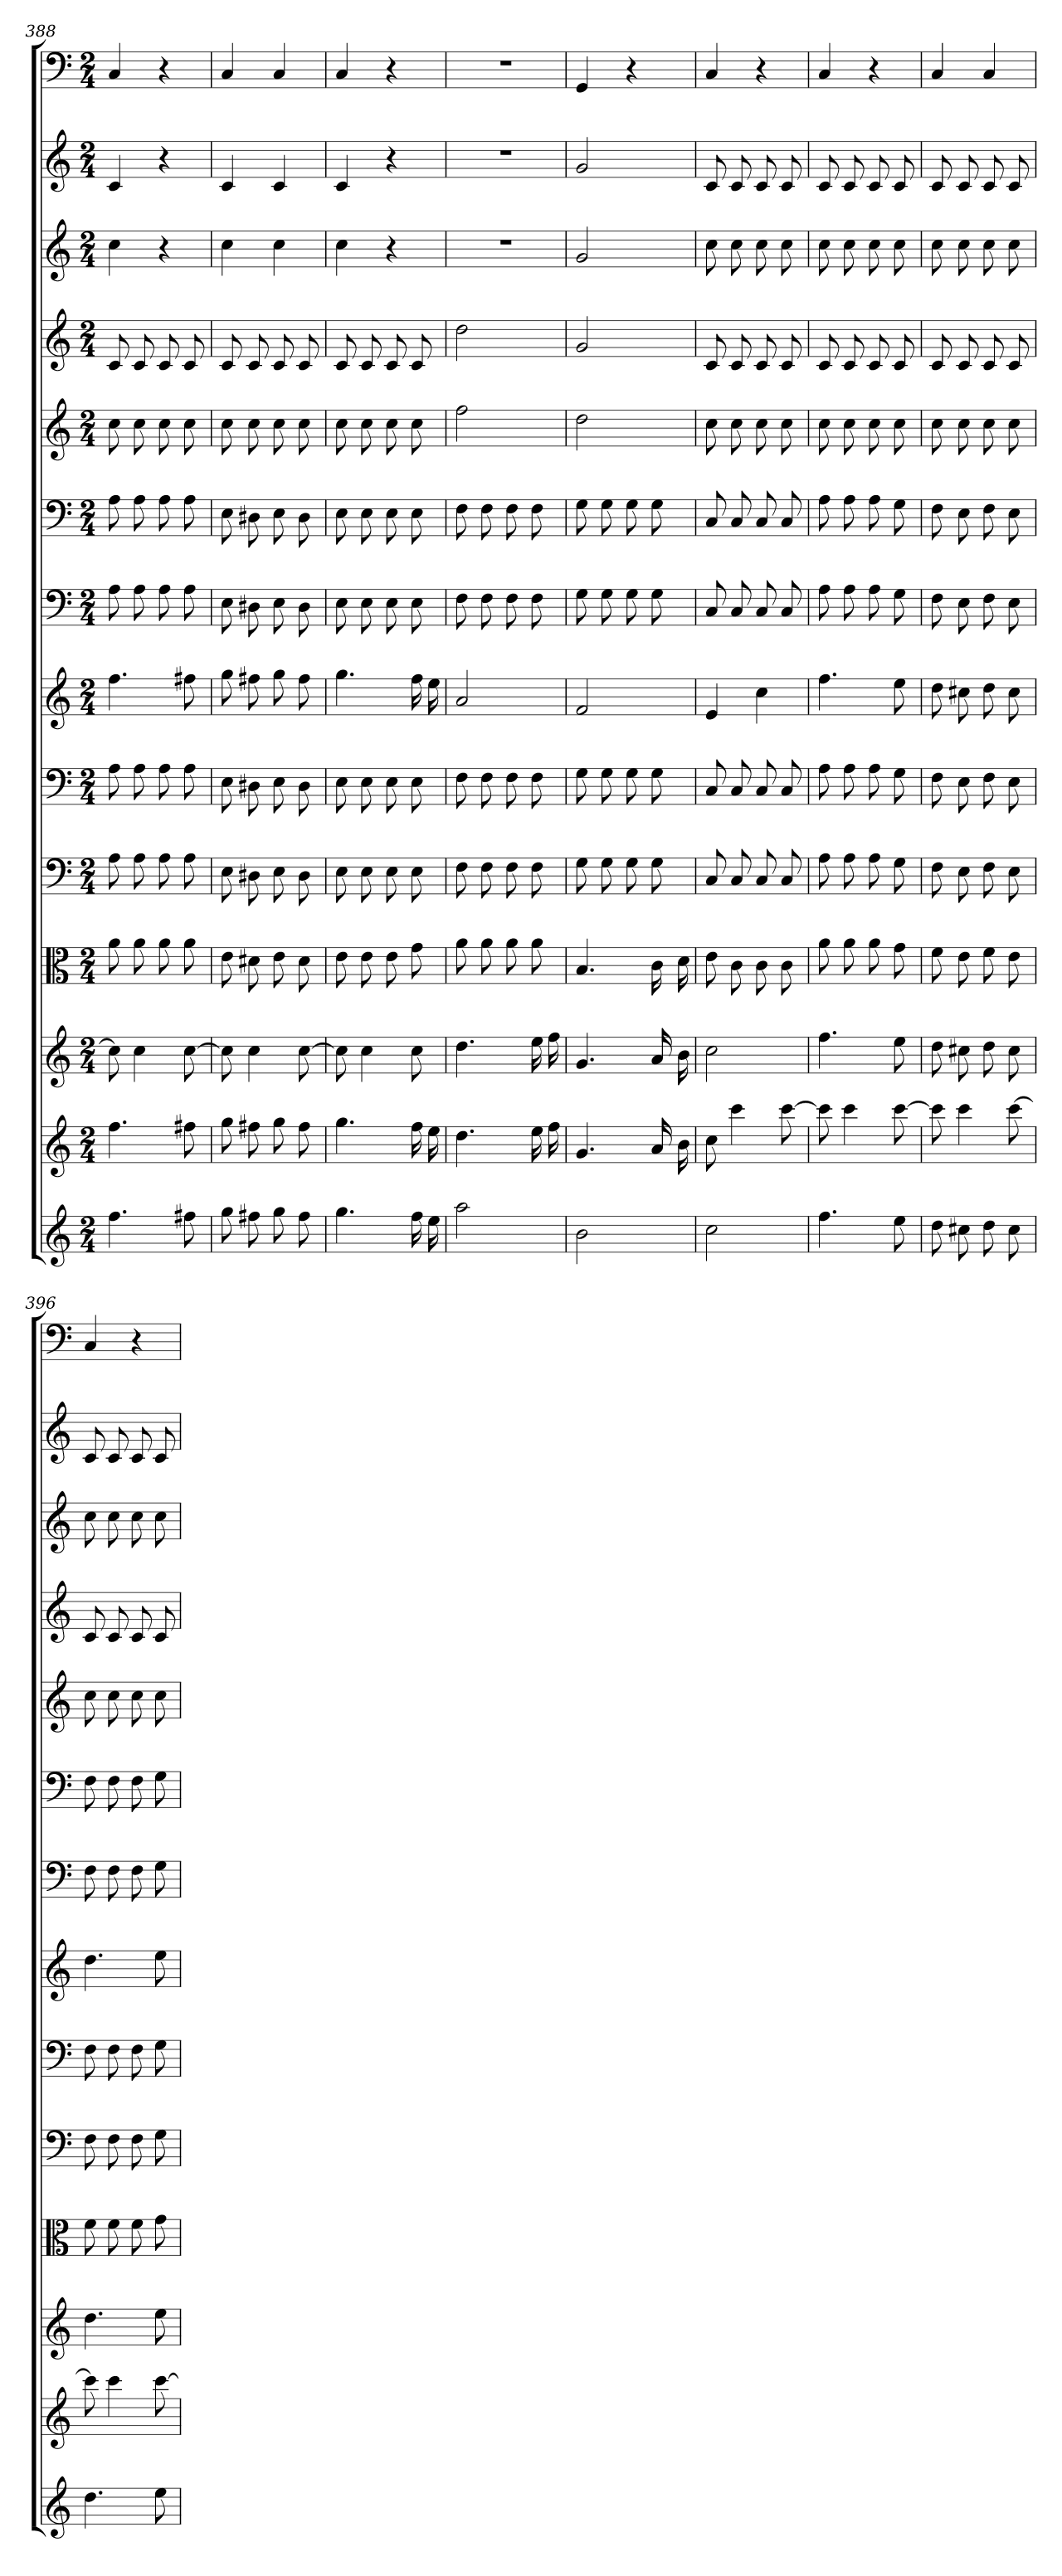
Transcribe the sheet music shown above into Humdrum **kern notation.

**kern	**kern	**kern	**kern	**kern	**kern	**kern	**kern	**kern	**kern	**kern	**kern	**kern	**kern
*part14	*part13	*part12	*part11	*part10	*part9	*part8	*part7	*part6	*part5	*part4	*part3	*part2	*part1
*staff14	*staff13	*staff12	*staff11	*staff10	*staff9	*staff8	*staff7	*staff6	*staff5	*staff4	*staff3	*staff2	*staff1
*	*	*	*clefC3	*clefF4	*clefF4	*	*clefF4	*clefF4	*	*	*	*	*clefF4
*k[]	*k[]	*k[]	*k[]	*k[]	*k[]	*k[]	*k[]	*k[]	*k[]	*k[]	*k[]	*k[]	*k[]
*C:	*C:	*C:	*C:	*C:	*C:	*C:	*C:	*C:	*C:	*C:	*C:	*C:	*C:
*M2/4	*M2/4	*M2/4	*M2/4	*M2/4	*M2/4	*M2/4	*M2/4	*M2/4	*M2/4	*M2/4	*M2/4	*M2/4	*M2/4
=388	=388	=388	=388	=388	=388	=388	=388	=388	=388	=388	=388	=388	=388
4.ff	4.ff	8cc]	8a	8A	8A	4.ff	8A	8A	8cc	8c	4cc	4c	4C
.	.	4cc	8a	8A	8A	.	8A	8A	8cc	8c	.	.	.
.	.	.	8a	8A	8A	.	8A	8A	8cc	8c	4r	4r	4r
8ff#X	8ff#X	[8cc	8a	8A	8A	8ff#X	8A	8A	8cc	8c	.	.	.
=389	=389	=389	=389	=389	=389	=389	=389	=389	=389	=389	=389	=389	=389
8gg	8gg	8cc]	8e	8E	8E	8gg	8E	8E	8cc	8c	4cc	4c	4C
8ff#X	8ff#X	4cc	8d#X	8D#X	8D#X	8ff#X	8D#X	8D#X	8cc	8c	.	.	.
8gg	8gg	.	8e	8E	8E	8gg	8E	8E	8cc	8c	4cc	4c	4C
8ff#	8ff#	[8cc	8d#	8D#	8D#	8ff#	8D#	8D#	8cc	8c	.	.	.
=390	=390	=390	=390	=390	=390	=390	=390	=390	=390	=390	=390	=390	=390
4.gg	4.gg	8cc]	8e	8E	8E	4.gg	8E	8E	8cc	8c	4cc	4c	4C
.	.	4cc	8e	8E	8E	.	8E	8E	8cc	8c	.	.	.
.	.	.	8e	8E	8E	.	8E	8E	8cc	8c	4r	4r	4r
16ff	16ff	8cc	8g	8E	8E	16ff	8E	8E	8cc	8c	.	.	.
16ee	16ee	.	.	.	.	16ee	.	.	.	.	.	.	.
=391	=391	=391	=391	=391	=391	=391	=391	=391	=391	=391	=391	=391	=391
2aa	4.dd	4.dd	8a	8F	8F	2a	8F	8F	2ff	2dd	2r	2r	2r
.	.	.	8a	8F	8F	.	8F	8F	.	.	.	.	.
.	.	.	8a	8F	8F	.	8F	8F	.	.	.	.	.
.	16ee	16ee	8a	8F	8F	.	8F	8F	.	.	.	.	.
.	16ff	16ff	.	.	.	.	.	.	.	.	.	.	.
=392	=392	=392	=392	=392	=392	=392	=392	=392	=392	=392	=392	=392	=392
2b	4.g	4.g	4.B	8G	8G	2f	8G	8G	2dd	2g	2g	2g	4GG
.	.	.	.	8G	8G	.	8G	8G	.	.	.	.	.
.	.	.	.	8G	8G	.	8G	8G	.	.	.	.	4r
.	16a	16a	16c	8G	8G	.	8G	8G	.	.	.	.	.
.	16b	16b	16d	.	.	.	.	.	.	.	.	.	.
=393	=393	=393	=393	=393	=393	=393	=393	=393	=393	=393	=393	=393	=393
2cc	8cc	2cc	8e	8C	8C	4e	8C	8C	8cc	8c	8cc	8c	4C
.	4ccc	.	8c	8C	8C	.	8C	8C	8cc	8c	8cc	8c	.
.	.	.	8c	8C	8C	4cc	8C	8C	8cc	8c	8cc	8c	4r
.	[8ccc	.	8c	8C	8C	.	8C	8C	8cc	8c	8cc	8c	.
=394	=394	=394	=394	=394	=394	=394	=394	=394	=394	=394	=394	=394	=394
4.ff	8ccc]	4.ff	8a	8A	8A	4.ff	8A	8A	8cc	8c	8cc	8c	4C
.	4ccc	.	8a	8A	8A	.	8A	8A	8cc	8c	8cc	8c	.
.	.	.	8a	8A	8A	.	8A	8A	8cc	8c	8cc	8c	4r
8ee	[8ccc	8ee	8g	8G	8G	8ee	8G	8G	8cc	8c	8cc	8c	.
=395	=395	=395	=395	=395	=395	=395	=395	=395	=395	=395	=395	=395	=395
8dd	8ccc]	8dd	8f	8F	8F	8dd	8F	8F	8cc	8c	8cc	8c	4C
8cc#X	4ccc	8cc#X	8e	8E	8E	8cc#X	8E	8E	8cc	8c	8cc	8c	.
8dd	.	8dd	8f	8F	8F	8dd	8F	8F	8cc	8c	8cc	8c	4C
8cc#	[8ccc	8cc#	8e	8E	8E	8cc#	8E	8E	8cc	8c	8cc	8c	.
=396	=396	=396	=396	=396	=396	=396	=396	=396	=396	=396	=396	=396	=396
4.dd	8ccc]	4.dd	8f	8F	8F	4.dd	8F	8F	8cc	8c	8cc	8c	4C
.	4ccc	.	8f	8F	8F	.	8F	8F	8cc	8c	8cc	8c	.
.	.	.	8f	8F	8F	.	8F	8F	8cc	8c	8cc	8c	4r
8ee	[8ccc	8ee	8g	8G	8G	8ee	8G	8G	8cc	8c	8cc	8c	.
=	=	=	=	=	=	=	=	=	=	=	=	=	=
*-	*-	*-	*-	*-	*-	*-	*-	*-	*-	*-	*-	*-	*-
